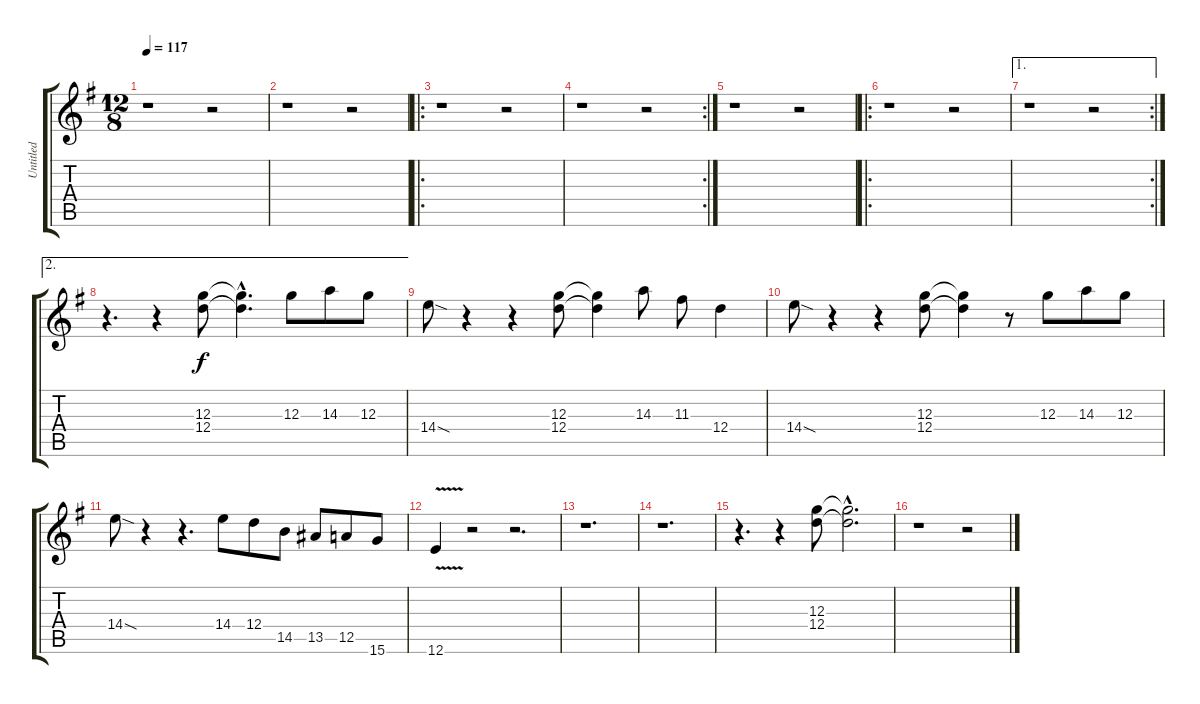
\track ("Untitled" "Untitled") {instrument distortionguitar}
\staff {score tabs}
\tuning (E4 B3 G3 D3 A2 E2) {hide}
\ts (12 8)
\tempo 117
\clef g2
\ks g
r.1{dy f instrument distortionguitar} r.2 |
r.1 r.2 |
\ro
r.1 r.2 |
\rc 2
r.1 r.2 |
r.1 r.2 |
\ro
r.1 r.2 |
\ae 1
\rc 2
r.1 r.2 |
\ae 2
r.4{d} r.4 (12.3 12.4).8 (12.3{hac t} 12.4{hac t}).4{d} 12.3.8 14.3.8 12.3.8 |
14.4{sod}.8 r.4 r.4 (12.3 12.4).8 (12.3{t} 12.4{t}).4 14.3.8 11.3.8 12.4.4 |
14.4{sod}.8 r.4 r.4 (12.3 12.4).8 (12.3{t} 12.4{t}).4 r.8 12.3.8 14.3.8 12.3.8 |
14.4{sod}.8 r.4 r.4{d} 14.4.8 12.4.8 14.5.8 13.5.8 12.5.8 15.6.8 |
12.6{v}.4 r.2 r.2{d} |
r.1{d} |
r.1{d} |
r.4{d} r.4 (12.3 12.4).8 (12.3{hac t} 12.4{hac t}).2{d} |
r.1 r.2
